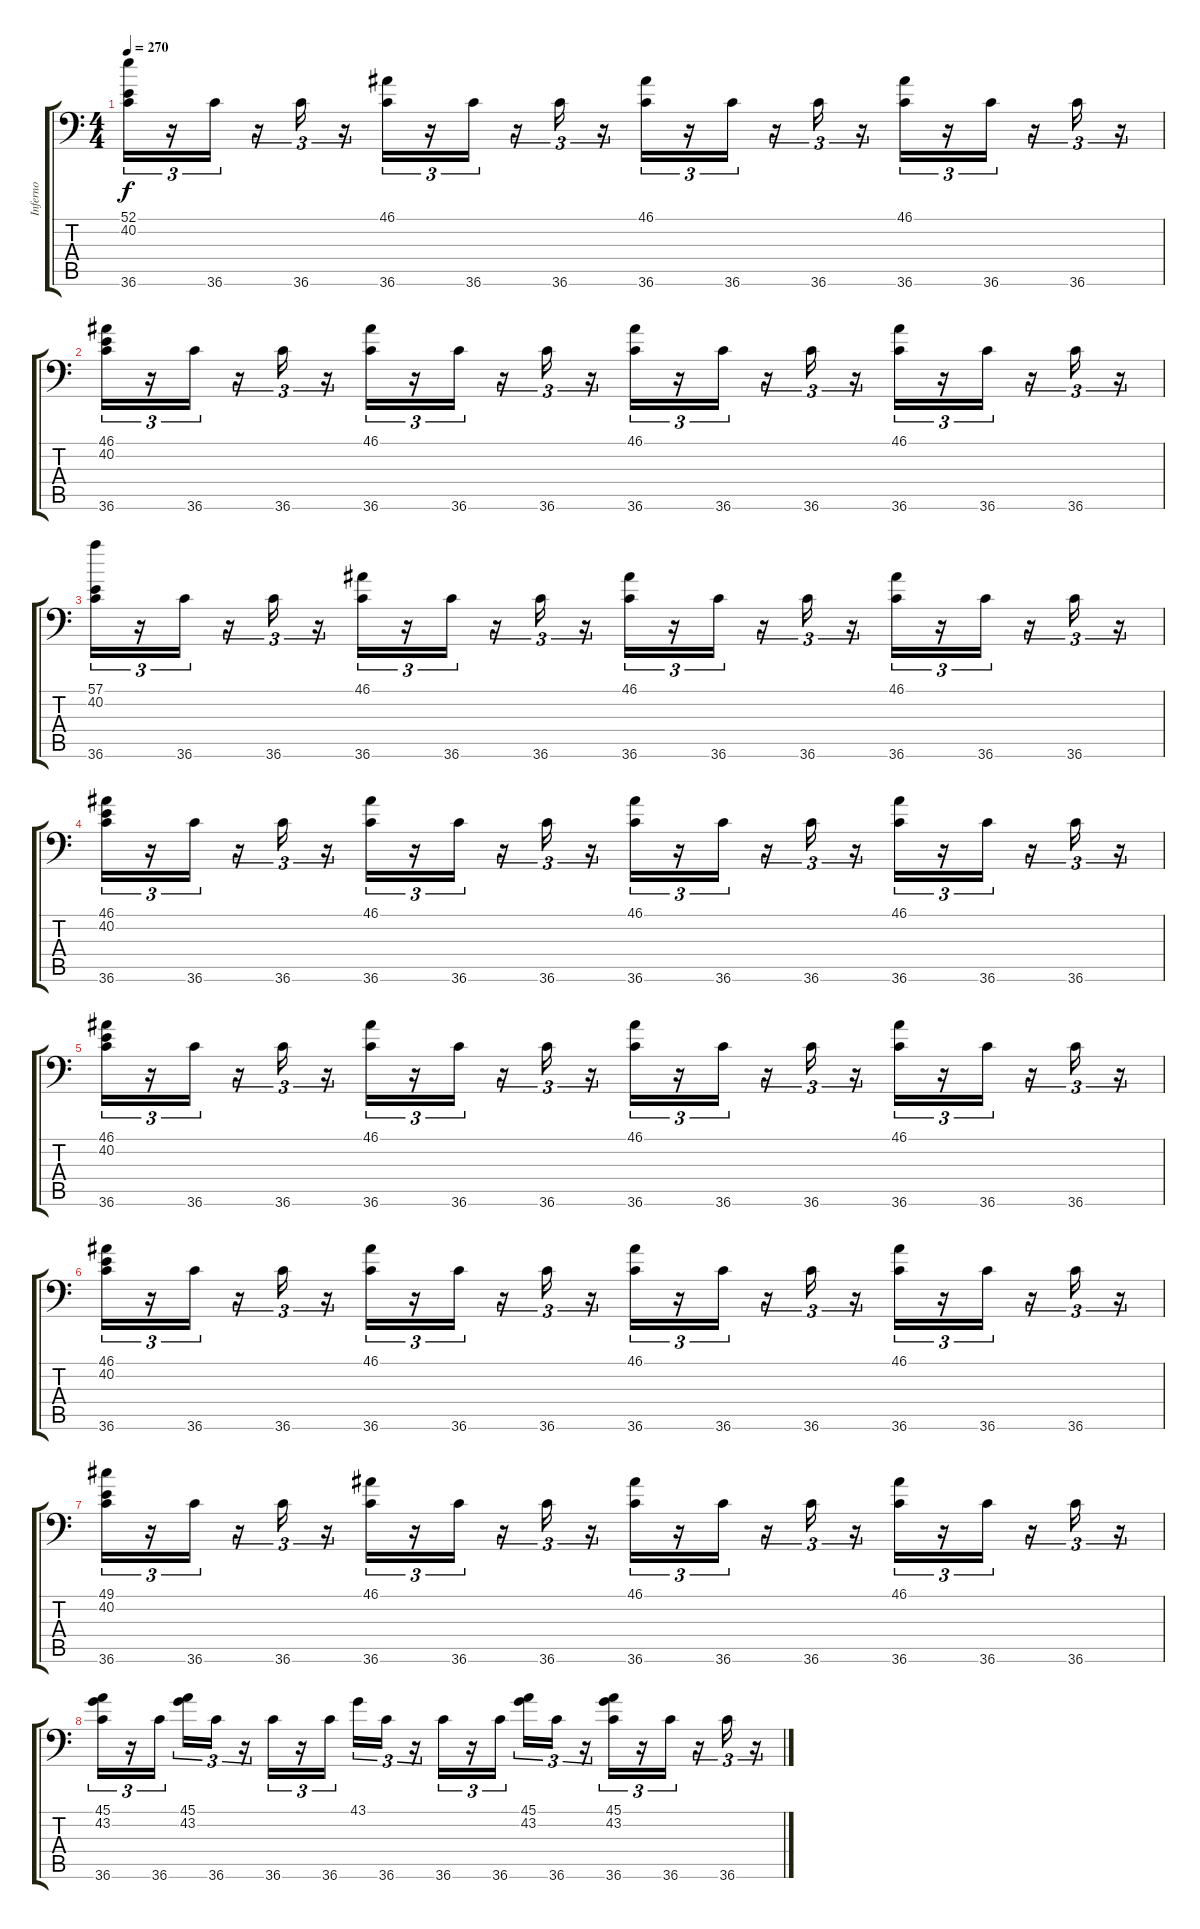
\track ("Inferno" "Inferno") {instrument acousticgrandpiano}
\staff {score tabs}
\tuning (C-1 C-1 C-1 C-1 C-1 C-1) {hide}
\ts (4 4)
\tempo 270
\clef f4
\ks c
(52.1 40.2 36.6).16{tu (3 2) dy f} r.16{tu (3 2)} 36.6.16{tu (3 2)} r.16{tu (3 2)} 36.6.16{tu (3 2)} r.16{tu (3 2)} (46.1 36.6).16{tu (3 2)} r.16{tu (3 2)} 36.6.16{tu (3 2)} r.16{tu (3 2)} 36.6.16{tu (3 2)} r.16{tu (3 2)} (46.1 36.6).16{tu (3 2)} r.16{tu (3 2)} 36.6.16{tu (3 2)} r.16{tu (3 2)} 36.6.16{tu (3 2)} r.16{tu (3 2)} (46.1 36.6).16{tu (3 2)} r.16{tu (3 2)} 36.6.16{tu (3 2)} r.16{tu (3 2)} 36.6.16{tu (3 2)} r.16{tu (3 2)} |
(46.1 40.2 36.6).16{tu (3 2)} r.16{tu (3 2)} 36.6.16{tu (3 2)} r.16{tu (3 2)} 36.6.16{tu (3 2)} r.16{tu (3 2)} (46.1 36.6).16{tu (3 2)} r.16{tu (3 2)} 36.6.16{tu (3 2)} r.16{tu (3 2)} 36.6.16{tu (3 2)} r.16{tu (3 2)} (46.1 36.6).16{tu (3 2)} r.16{tu (3 2)} 36.6.16{tu (3 2)} r.16{tu (3 2)} 36.6.16{tu (3 2)} r.16{tu (3 2)} (46.1 36.6).16{tu (3 2)} r.16{tu (3 2)} 36.6.16{tu (3 2)} r.16{tu (3 2)} 36.6.16{tu (3 2)} r.16{tu (3 2)} |
(57.1 40.2 36.6).16{tu (3 2)} r.16{tu (3 2)} 36.6.16{tu (3 2)} r.16{tu (3 2)} 36.6.16{tu (3 2)} r.16{tu (3 2)} (46.1 36.6).16{tu (3 2)} r.16{tu (3 2)} 36.6.16{tu (3 2)} r.16{tu (3 2)} 36.6.16{tu (3 2)} r.16{tu (3 2)} (46.1 36.6).16{tu (3 2)} r.16{tu (3 2)} 36.6.16{tu (3 2)} r.16{tu (3 2)} 36.6.16{tu (3 2)} r.16{tu (3 2)} (46.1 36.6).16{tu (3 2)} r.16{tu (3 2)} 36.6.16{tu (3 2)} r.16{tu (3 2)} 36.6.16{tu (3 2)} r.16{tu (3 2)} |
(46.1 40.2 36.6).16{tu (3 2)} r.16{tu (3 2)} 36.6.16{tu (3 2)} r.16{tu (3 2)} 36.6.16{tu (3 2)} r.16{tu (3 2)} (46.1 36.6).16{tu (3 2)} r.16{tu (3 2)} 36.6.16{tu (3 2)} r.16{tu (3 2)} 36.6.16{tu (3 2)} r.16{tu (3 2)} (46.1 36.6).16{tu (3 2)} r.16{tu (3 2)} 36.6.16{tu (3 2)} r.16{tu (3 2)} 36.6.16{tu (3 2)} r.16{tu (3 2)} (46.1 36.6).16{tu (3 2)} r.16{tu (3 2)} 36.6.16{tu (3 2)} r.16{tu (3 2)} 36.6.16{tu (3 2)} r.16{tu (3 2)} |
(46.1 40.2 36.6).16{tu (3 2)} r.16{tu (3 2)} 36.6.16{tu (3 2)} r.16{tu (3 2)} 36.6.16{tu (3 2)} r.16{tu (3 2)} (46.1 36.6).16{tu (3 2)} r.16{tu (3 2)} 36.6.16{tu (3 2)} r.16{tu (3 2)} 36.6.16{tu (3 2)} r.16{tu (3 2)} (46.1 36.6).16{tu (3 2)} r.16{tu (3 2)} 36.6.16{tu (3 2)} r.16{tu (3 2)} 36.6.16{tu (3 2)} r.16{tu (3 2)} (46.1 36.6).16{tu (3 2)} r.16{tu (3 2)} 36.6.16{tu (3 2)} r.16{tu (3 2)} 36.6.16{tu (3 2)} r.16{tu (3 2)} |
(46.1 40.2 36.6).16{tu (3 2)} r.16{tu (3 2)} 36.6.16{tu (3 2)} r.16{tu (3 2)} 36.6.16{tu (3 2)} r.16{tu (3 2)} (46.1 36.6).16{tu (3 2)} r.16{tu (3 2)} 36.6.16{tu (3 2)} r.16{tu (3 2)} 36.6.16{tu (3 2)} r.16{tu (3 2)} (46.1 36.6).16{tu (3 2)} r.16{tu (3 2)} 36.6.16{tu (3 2)} r.16{tu (3 2)} 36.6.16{tu (3 2)} r.16{tu (3 2)} (46.1 36.6).16{tu (3 2)} r.16{tu (3 2)} 36.6.16{tu (3 2)} r.16{tu (3 2)} 36.6.16{tu (3 2)} r.16{tu (3 2)} |
(49.1 40.2 36.6).16{tu (3 2)} r.16{tu (3 2)} 36.6.16{tu (3 2)} r.16{tu (3 2)} 36.6.16{tu (3 2)} r.16{tu (3 2)} (46.1 36.6).16{tu (3 2)} r.16{tu (3 2)} 36.6.16{tu (3 2)} r.16{tu (3 2)} 36.6.16{tu (3 2)} r.16{tu (3 2)} (46.1 36.6).16{tu (3 2)} r.16{tu (3 2)} 36.6.16{tu (3 2)} r.16{tu (3 2)} 36.6.16{tu (3 2)} r.16{tu (3 2)} (46.1 36.6).16{tu (3 2)} r.16{tu (3 2)} 36.6.16{tu (3 2)} r.16{tu (3 2)} 36.6.16{tu (3 2)} r.16{tu (3 2)} |
(45.1 43.2 36.6).16{tu (3 2)} r.16{tu (3 2)} 36.6.16{tu (3 2)} (45.1 43.2).16{tu (3 2)} 36.6.16{tu (3 2)} r.16{tu (3 2)} 36.6.16{tu (3 2)} r.16{tu (3 2)} 36.6.16{tu (3 2)} 43.1.16{tu (3 2)} 36.6.16{tu (3 2)} r.16{tu (3 2)} 36.6.16{tu (3 2)} r.16{tu (3 2)} 36.6.16{tu (3 2)} (45.1 43.2).16{tu (3 2)} 36.6.16{tu (3 2)} r.16{tu (3 2)} (45.1 43.2 36.6).16{tu (3 2)} r.16{tu (3 2)} 36.6.16{tu (3 2)} r.16{tu (3 2)} 36.6.16{tu (3 2)} r.16{tu (3 2)}
